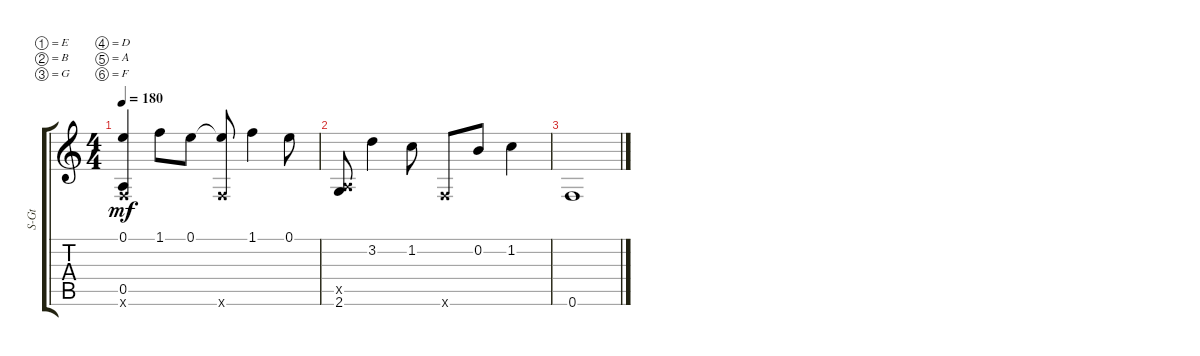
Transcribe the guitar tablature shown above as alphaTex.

\defaultSystemsLayout 4
\bracketExtendMode groupsimilarinstruments
\otherSystemsTrackNameOrientation horizontal
\track ("Steel Guitar" "S-Gt") {instrument acousticguitarsteel}
\staff {score tabs}
\tuning (E4 B3 G3 D3 A2 F2)
\ts (4 4)
\tempo 180
\clef g2
\ks c
(0.1 0.5 0.6{x}).4{dy mf beam Up} 1.1.8{beam Down} 0.1.8{beam Down} (0.6{x} 0.1{t}).8{beam Up} 1.1.4{beam Down} 0.1.8{beam Down} |
(2.6 0.5{x}).8{beam Up} 3.2.4{beam Down} 1.2.8{beam Down} 0.6{x}.8{beam Up} 0.2.8{beam Up} 1.2.4{beam Down} |
0.6.1{beam Up}
